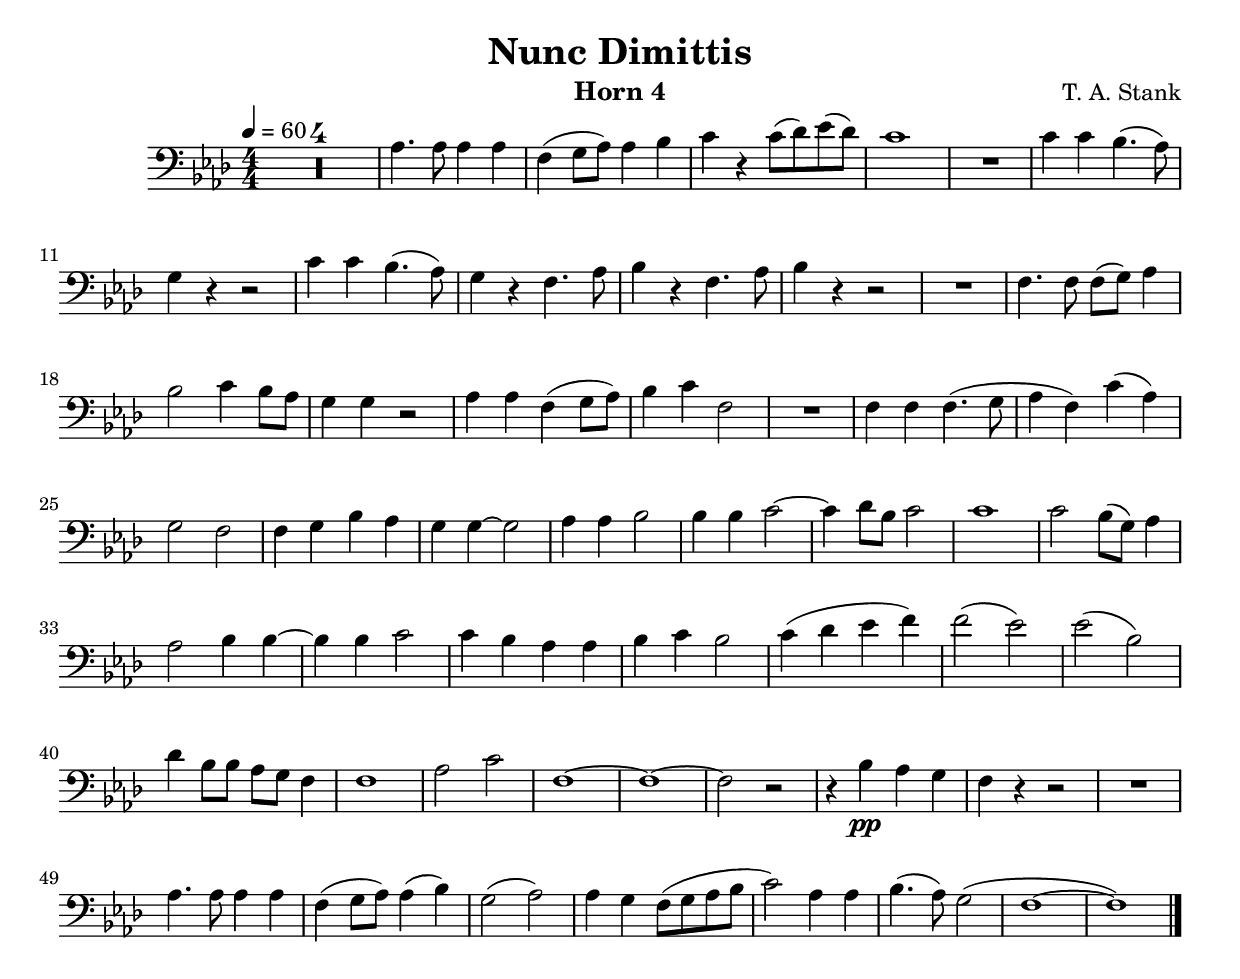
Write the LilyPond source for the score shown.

\version "2.12.3"

\include "header.lyi"
\include "template.lyi"

tenor = \relative c' {
    R1*4
    aes4. aes8 aes4 aes
    f4 (g8 aes) aes4 bes
    c4 r c8 (des) ees (des)
    c1
    R1
    c4 c bes4. (aes8)       |%10
    g4 r r2                 |%11
    c4 c bes4. (aes8)       |%12
    g4 r f4. aes8           |%13
    bes4 r f4. aes8         |%14
    bes4 r r2               |%15
    R1                      |%16
    f4. f8 f (g) aes4       |%17
    bes2 c4 bes8 aes        |%18
    g4 g r2                 |%19
    aes4 aes f4 (g8 aes)    |%20
    bes4 c f,2              |%21
    R1                      |%22
    f4 f f4. (g8            |%23
    aes4 f) c' (aes)        |%24
    g2 f                    |%25
    f4 g bes aes            |%26
    g4 g~ g2                |%27
    aes4 aes bes2           |%28
    bes4 bes c2~            |%29
    c4 des8 bes c2          |%30
    c1                      |%31
    c2 bes8 (g) aes4        |%32
    aes2 bes4 bes~          |%33
    bes4 bes c2             |%34
    c4 bes aes aes          |%35
    bes4 c bes2             |%36
    c4 (des ees f)          |%37
    f2 (ees)                |%38
    ees2 (bes)              |%39
    des4 bes8 bes aes g f4  |%40
    f1                      |%41
    aes2 c                  |%42
    f,1~                    |%43
    f1~                     |%44
    f2 r                    |%45
    r4 bes\pp aes g         |%46
    f4 r r2                 |%47
    R1                      |%48
    aes4. aes8 aes4 aes     |%49
    f4 (g8 aes) aes4 (bes)  |%50
    g2 (aes)                |%51
    aes4 g f8 (g aes bes    |%52
    c2) aes4 aes            |%53
    bes4. (aes8) g2 (       |%54
    f1~                     |%55
    f1)                     |%56
}


\header {
    instrument = "Horn 4"
}

\score {
    \new Staff = Tenor <<
        \clef bass
        \compressFullBarRests
        \transposition f
        \template
        \new Voice <<
            \tenor
        >>
    >>
    \layout { }
}
